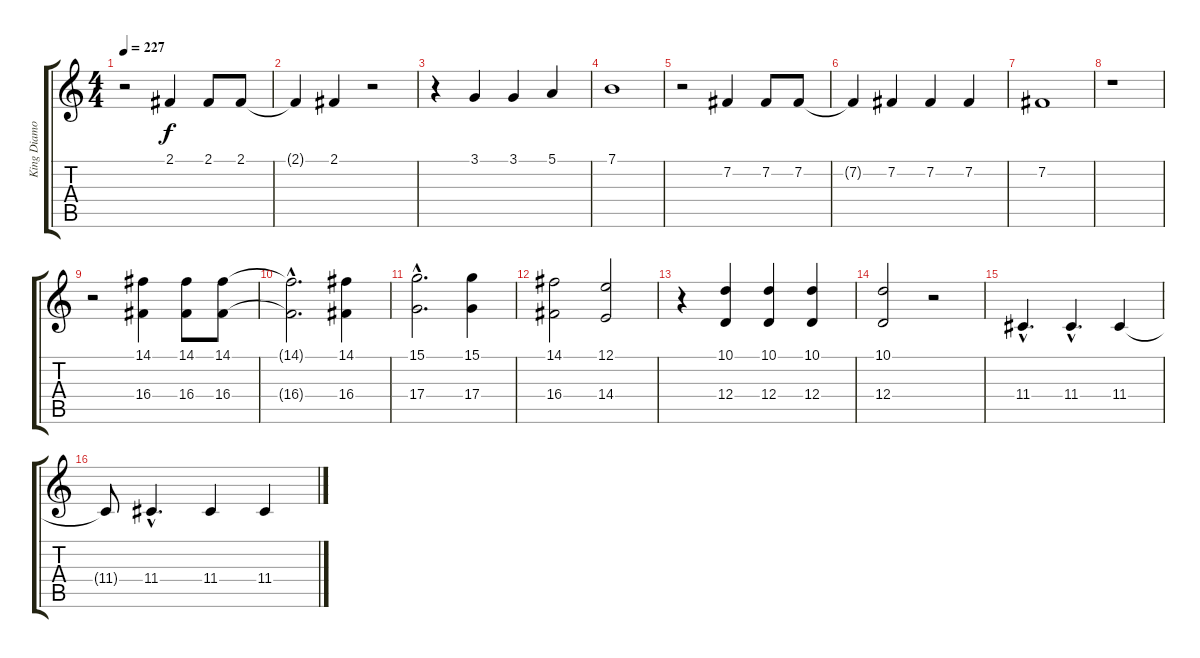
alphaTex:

\track ("King Diamond " "King Diamo") {instrument brasssection}
\staff {score tabs}
\tuning (E4 B3 G3 D3 A2 E2) {hide}
\ts (4 4)
\tempo 227
\clef g2
\ks c
r.2{dy f} 2.1.4 2.1.8 2.1.8 |
2.1{t}.4 2.1.4 r.2 |
r.4 3.1.4 3.1.4 5.1.4 |
7.1.1 |
r.2 7.2.4 7.2.8 7.2.8 |
7.2{t}.4 7.2.4 7.2.4 7.2.4 |
7.2.1 |
r.1 |
r.2 (14.1 16.4).4 (14.1 16.4).8 (14.1 16.4).8 |
(14.1{hac t} 16.4{hac t}).2{d} (14.1 16.4).4 |
(15.1{hac} 17.4{hac}).2{d} (15.1 17.4).4 |
(14.1 16.4).2 (12.1 14.4).2 |
r.4 (10.1 12.4).4 (10.1 12.4).4 (10.1 12.4).4 |
(10.1 12.4).2 r.2 |
11.4{hac}.4{d} 11.4{hac}.4{d} 11.4.4 |
11.4{t}.8 11.4{hac}.4{d} 11.4.4 11.4.4
